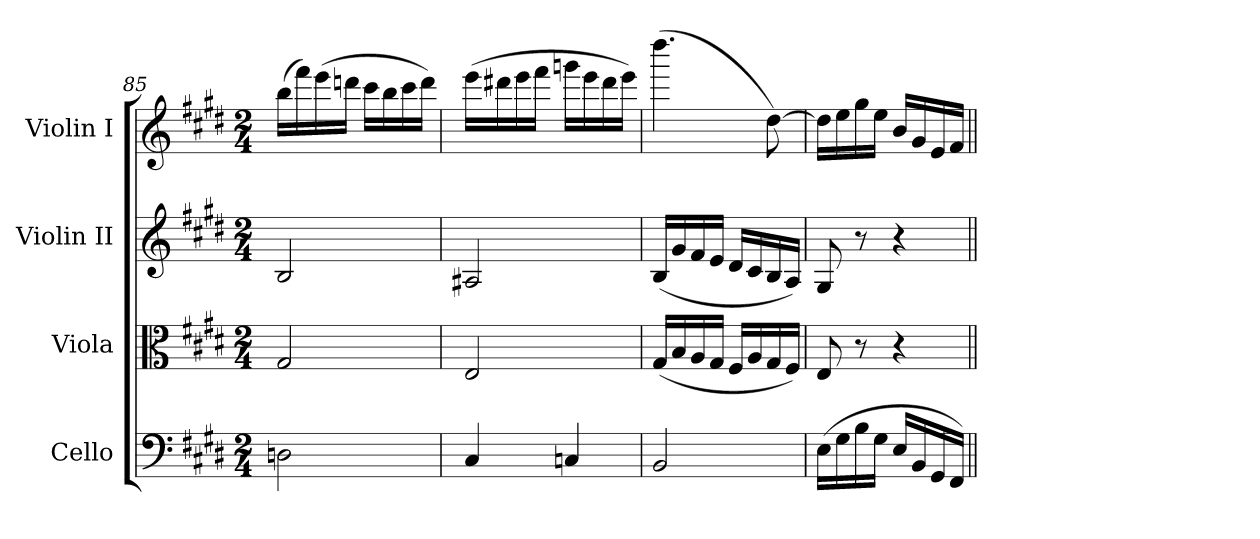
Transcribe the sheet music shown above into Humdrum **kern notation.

**kern	**kern	**kern	**kern
*part4	*part3	*part2	*part1
*staff4	*staff3	*staff2	*staff1
*I"Cello	*I"Viola	*I"Violin II	*I"Violin I
*	*I'Vla	*I'Vln	*I'Vln
*clefF4	*clefC3	*clefG2	*clefG2
*k[f#c#g#d#]	*k[f#c#g#d#]	*k[f#c#g#d#]	*k[f#c#g#d#]
*M2/4	*M2/4	*M2/4	*M2/4
=85	=85	=85	=85
2Dn\	2G#/	2B/	(>16bb\LL
.	.	.	16fff#\)
.	.	.	(>16eee\
.	.	.	16dddn\JJ
.	.	.	16ccc#\LL
.	.	.	16bb\
.	.	.	16ccc#\
.	.	.	16ddd\JJ)
=86	=86	=86	=86
4C#/	2E/	2A#X/	(>16eee\LL
.	.	.	16ddd#X\
.	.	.	16eee\
.	.	.	16fff#\JJ
4Cn/	.	.	16gggn\LL
.	.	.	16eee\
.	.	.	16ddd#\
.	.	.	16eee\JJ)
=87	=87	=87	=87
2BB/	(<16G#/LL	(<16B/LL	(>4.dddd#\
.	16B/	16g#/	.
.	16A/	16f#/	.
.	16G#/JJ	16e/JJ	.
.	16F#/LL	16d#/LL	.
.	16A/	16c#/	.
.	16G#/	16B/	[8dd#\)
.	16F#/JJ)	16A/JJ)	.
=88	=88	=88	=88
(>16E\LL	8E/	8G#/	16dd#\LL]
16G#\	.	.	16ee\
16B\	8r	8r	16gg#\
16G#\JJ	.	.	16ee\JJ
16E/LL	4r	4r	16b/LL
16BB/	.	.	16g#/
16GG#/	.	.	16e/
16FF#/JJ)	.	.	16f#/JJ
=||	=||	=||	=||
*-	*-	*-	*-
